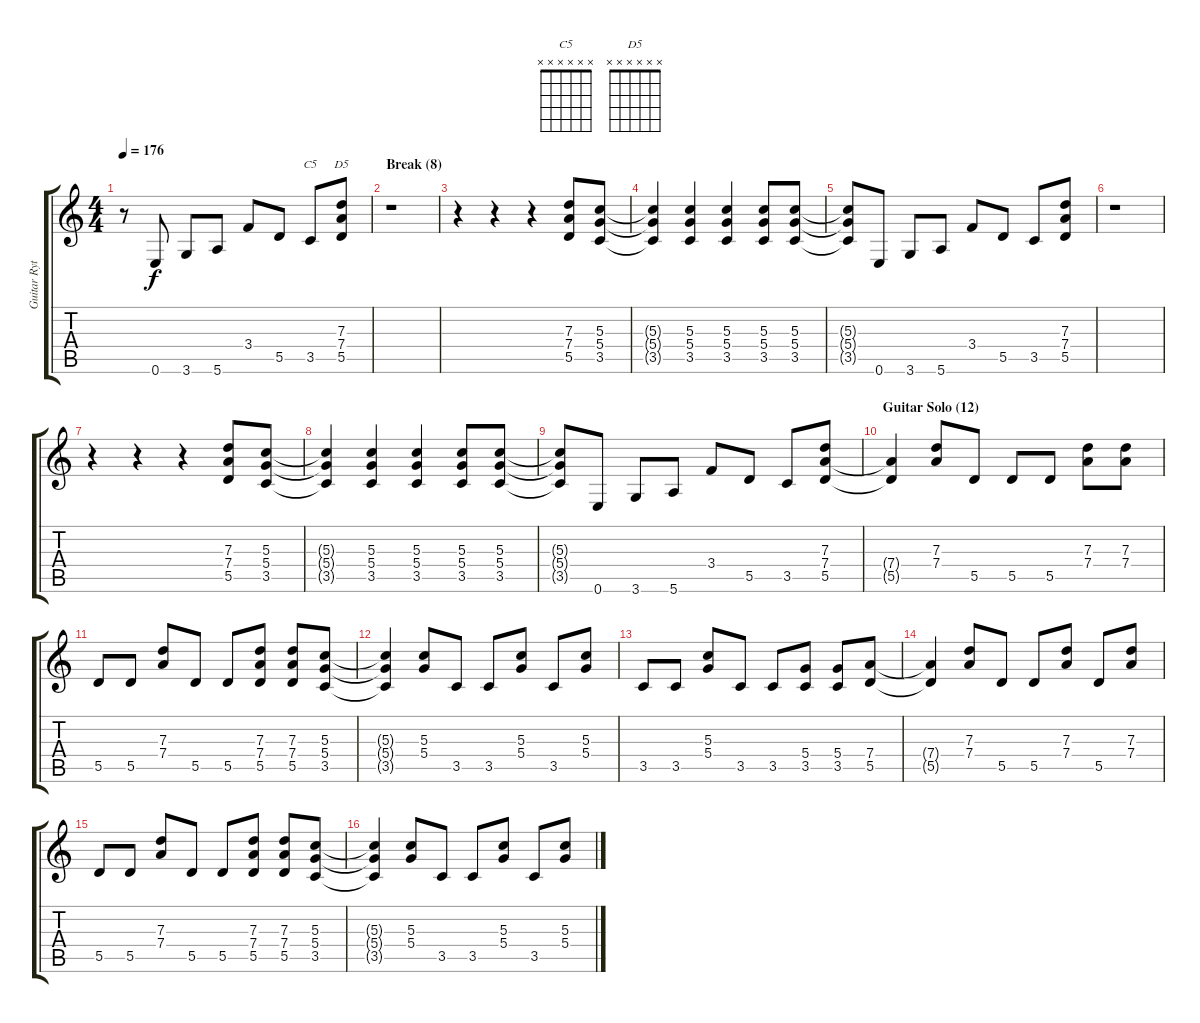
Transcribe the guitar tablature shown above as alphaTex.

\track ("Guitar Rythm 1" "Guitar Ryt") {instrument overdrivenguitar}
\staff {score tabs}
\tuning (E4 B3 G3 D3 A2 E2) {hide}
\chord ("C5" x x x x x x)
\chord ("D5" x x x x x x)
\ts (4 4)
\tempo 176
\clef g2
\ks c
r.8{dy ff} 0.6.8{dy f} 3.6.8 5.6.8 3.4.8 5.5.8 3.5.8{ch "C5"} (7.3 7.4 5.5).8{ch "D5"} |
\section ("" "Break (8)")
r.1 |
r.4 r.4 r.4 (7.3 7.4 5.5).8 (5.3 5.4 3.5).8 |
(5.3{t} 5.4{t} 3.5{t}).4 (5.3 5.4 3.5).4 (5.3 5.4 3.5).4 (5.3 5.4 3.5).8 (5.3 5.4 3.5).8 |
(5.3{t} 5.4{t} 3.5{t}).8 0.6.8 3.6.8 5.6.8 3.4.8 5.5.8 3.5.8 (7.3 7.4 5.5).8 |
r.1 |
r.4 r.4 r.4 (7.3 7.4 5.5).8 (5.3 5.4 3.5).8 |
(5.3{t} 5.4{t} 3.5{t}).4 (5.3 5.4 3.5).4 (5.3 5.4 3.5).4 (5.3 5.4 3.5).8 (5.3 5.4 3.5).8 |
(5.3{t} 5.4{t} 3.5{t}).8 0.6.8 3.6.8 5.6.8 3.4.8 5.5.8 3.5.8 (7.3 7.4 5.5).8 |
\section ("" "Guitar Solo (12)")
(7.4{t} 5.5{t}).4 (7.3 7.4).8 5.5.8 5.5.8 5.5.8 (7.3 7.4).8 (7.3 7.4).8 |
5.5.8 5.5.8 (7.3 7.4).8 5.5.8 5.5.8 (7.3 7.4 5.5).8 (7.3 7.4 5.5).8 (5.3 5.4 3.5).8 |
(5.3{t} 5.4{t} 3.5{t}).4 (5.3 5.4).8 3.5.8 3.5.8 (5.3 5.4).8 3.5.8 (5.3 5.4).8 |
3.5.8 3.5.8 (5.3 5.4).8 3.5.8 3.5.8 (5.4 3.5).8 (5.4 3.5).8 (7.4 5.5).8 |
(7.4{t} 5.5{t}).4 (7.3 7.4).8 5.5.8 5.5.8 (7.3 7.4).8 5.5.8 (7.3 7.4).8 |
5.5.8 5.5.8 (7.3 7.4).8 5.5.8 5.5.8 (7.3 7.4 5.5).8 (7.3 7.4 5.5).8 (5.3 5.4 3.5).8 |
(5.3{t} 5.4{t} 3.5{t}).4 (5.3 5.4).8 3.5.8 3.5.8 (5.3 5.4).8 3.5.8 (5.3 5.4).8
